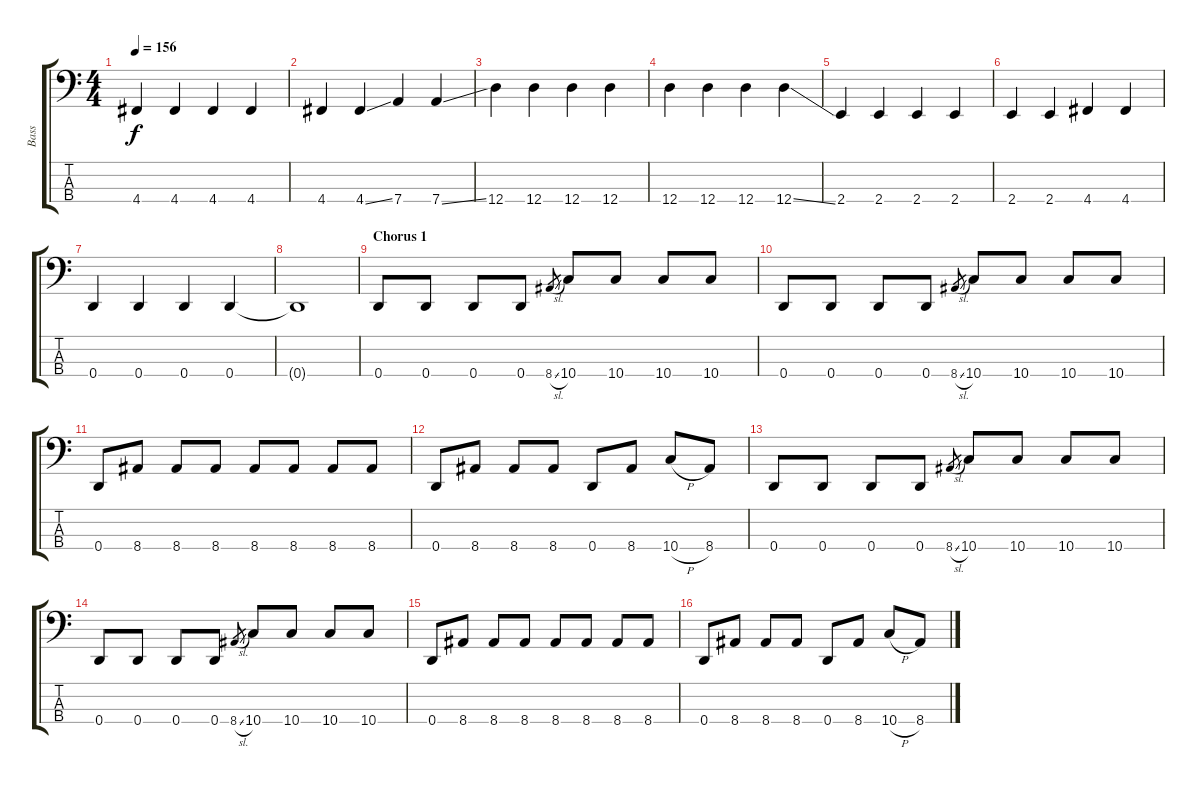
\track ("Bass" "Bass") {instrument electricbassfinger}
\staff {score tabs}
\tuning (G2 D2 A1 D1) {hide}
\ts (4 4)
\tempo 156
\clef f4
\ks c
4.4.4{dy f} 4.4.4 4.4.4 4.4.4 |
4.4.4 4.4{ss}.4 7.4.4 7.4{ss}.4 |
12.4.4 12.4.4 12.4.4 12.4.4 |
12.4.4 12.4.4 12.4.4 12.4{ss}.4 |
2.4.4 2.4.4 2.4.4 2.4.4 |
2.4.4 2.4.4 4.4.4 4.4.4 |
0.4.4 0.4.4 0.4.4 0.4.4 |
0.4{t}.1 |
\section ("" "Chorus 1")
0.4.8 0.4.8 0.4.8 0.4.8 8.4{sl}.8{gr} 10.4.8 10.4.8 10.4.8 10.4.8 |
0.4.8 0.4.8 0.4.8 0.4.8 8.4{sl}.8{gr} 10.4.8 10.4.8 10.4.8 10.4.8 |
0.4.8 8.4.8 8.4.8 8.4.8 8.4.8 8.4.8 8.4.8 8.4.8 |
0.4.8 8.4.8 8.4.8 8.4.8 0.4.8 8.4.8 10.4{h}.8 8.4.8 |
0.4.8 0.4.8 0.4.8 0.4.8 8.4{sl}.8{gr} 10.4.8 10.4.8 10.4.8 10.4.8 |
0.4.8 0.4.8 0.4.8 0.4.8 8.4{sl}.8{gr} 10.4.8 10.4.8 10.4.8 10.4.8 |
0.4.8 8.4.8 8.4.8 8.4.8 8.4.8 8.4.8 8.4.8 8.4.8 |
0.4.8 8.4.8 8.4.8 8.4.8 0.4.8 8.4.8 10.4{h}.8 8.4.8
